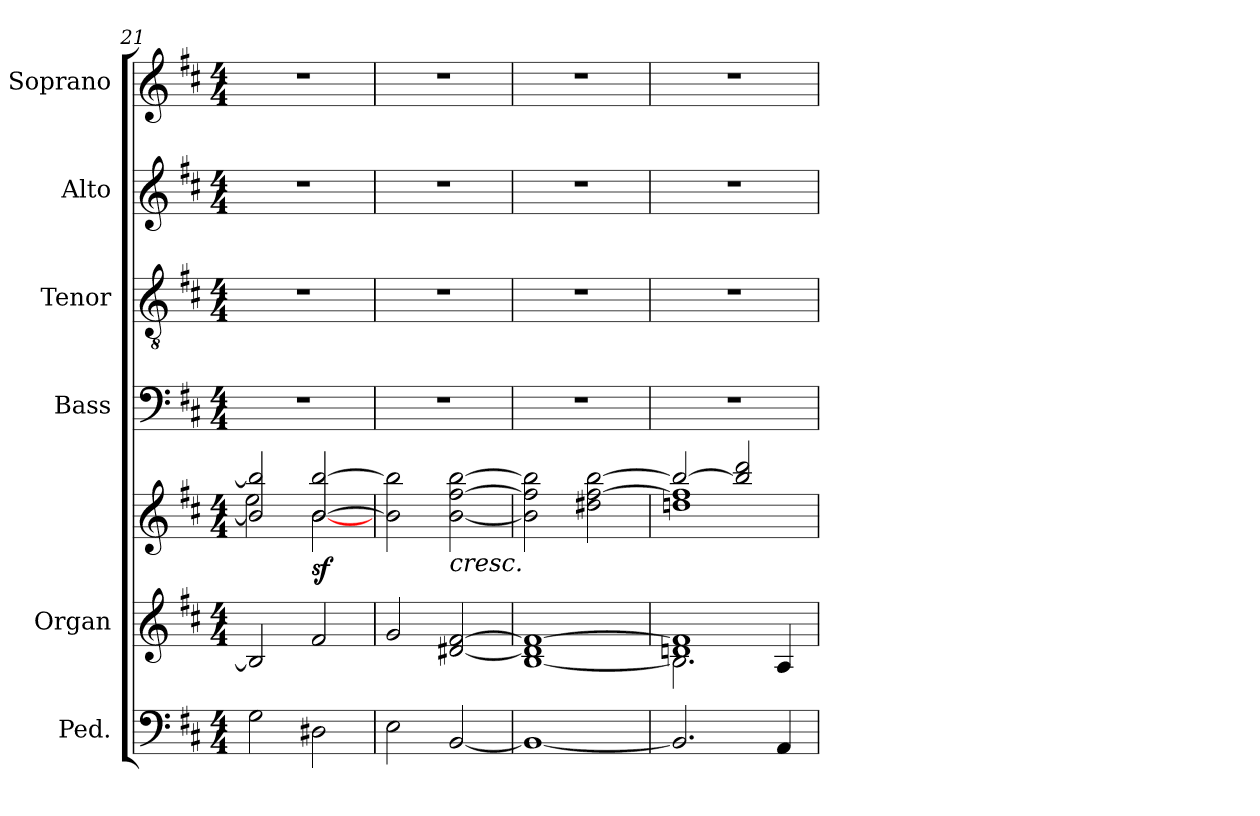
**kern	**kern	**kern	**dynam	**kern	**kern	**kern	**kern
*part6	*part5	*part5	*part5	*part4	*part3	*part2	*part1
*staff7	*staff6	*staff5	*staff5/6	*staff4	*staff3	*staff2	*staff1
*I"Ped.	*I"Organ	*	*	*I"Bass	*I"Tenor	*I"Alto	*I"Soprano
*	*	*	*	*I'B.	*I'T.	*I'A.	*I'S.
!!LO:LB:g=z
*clefF4	*clefG2	*clefG2	*	*clefF4	*clefGv2	*clefG2	*clefG2
*	*	*	*	*	*ITrd7c12	*	*
*k[f#c#]	*k[f#c#]	*k[f#c#]	*	*k[f#c#]	*k[f#c#]	*k[f#c#]	*k[f#c#]
*D:	*D:	*D:	*	*D:	*D:	*D:	*D:
*M4/4	*M4/4	*M4/4	*	*M4/4	*M4/4	*M4/4	*M4/4
=21	=21	=21	=21	=21	=21	=21	=21
*	*	*^	*	*	*	*	*
2Gi\	2Bi/]	2bi/] 2bbi]	2eei\	.	1r	1r	1r	1r
2D#Xi\	2f#i/	[2bi/ [2bbi	[2bi\	sf	.	.	.	.
*	*	*v	*v	*	*	*	*	*
=22	=22	=22	=22	=22	=22	=22	=22
2Ei\	2gi/	2bi\] 2bbi]	.	1r	1r	1r	1r
!	!	!LO:TX:b:i:t=cresc.	!	!	!	!	!
[2BBi/	[2d#Xi/ [2f#i	[2bi\ [2ff#i [2bbi	.	.	.	.	.
=23	=23	=23	=23	=23	=23	=23	=23
*	*^	*	*	*	*	*	*
1BBi_	1d#i] 1f#i_	[1Bi	2bi\] 2ff#i] 2bbi]	.	1r	1r	1r	1r
.	.	.	2dd#Xi\ [2ff#i [2bbi	.	.	.	.	.
=24	=24	=24	=24	=24	=24	=24	=24	=24
*	*	*	*^	*	*	*	*	*
2.BBi/]	1dni 1f#i]	2.Bi\]	2bbi/_	1ddni 1ff#i]	.	1r	1r	1r	1r
.	.	.	2bbi/] 2dddi	.	.	.	.	.	.
4AAi/	.	4Ai/	.	.	.	.	.	.	.
*	*v	*v	*	*	*	*	*	*	*
*	*	*v	*v	*	*	*	*	*
=	=	=	=	=	=	=	=
*-	*-	*-	*-	*-	*-	*-	*-
